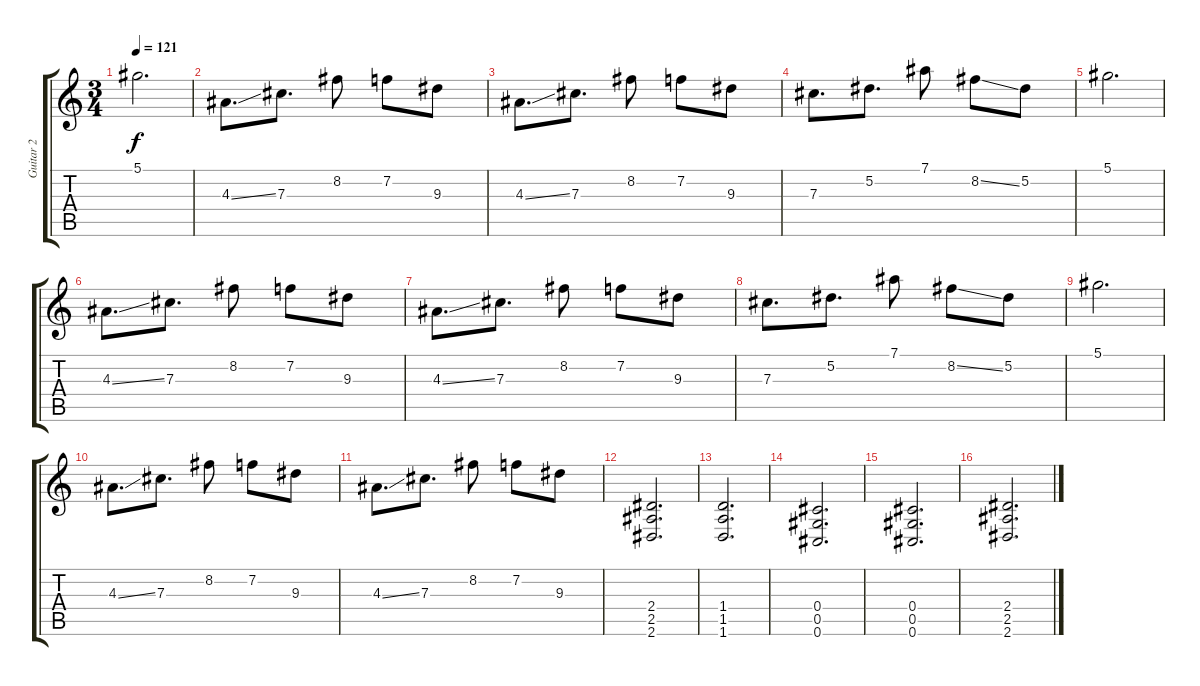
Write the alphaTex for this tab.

\track ("Guitar 2" "Guitar 2") {instrument distortionguitar}
\staff {score tabs}
\tuning (Eb4 Bb3 Gb3 Db3 Ab2 Db2) {hide}
\ts (3 4)
\tempo 121
\clef g2
\ks c
5.1.2{d dy f} |
4.3{ss}.8{d} 7.3.8{d} 8.2.8 7.2.8 9.3.8 |
4.3{ss}.8{d} 7.3.8{d} 8.2.8 7.2.8 9.3.8 |
7.3.8{d} 5.2.8{d} 7.1.8 8.2{ss}.8 5.2.8 |
5.1.2{d} |
4.3{ss}.8{d} 7.3.8{d} 8.2.8 7.2.8 9.3.8 |
4.3{ss}.8{d} 7.3.8{d} 8.2.8 7.2.8 9.3.8 |
7.3.8{d} 5.2.8{d} 7.1.8 8.2{ss}.8 5.2.8 |
5.1.2{d} |
4.3{ss}.8{d} 7.3.8{d} 8.2.8 7.2.8 9.3.8 |
4.3{ss}.8{d} 7.3.8{d} 8.2.8 7.2.8 9.3.8 |
(2.4 2.5 2.6).2{d} |
(1.4 1.5 1.6).2{d} |
(0.4 0.5 0.6).2{d} |
(0.4 0.5 0.6).2{d} |
(2.4 2.5 2.6).2{d}
